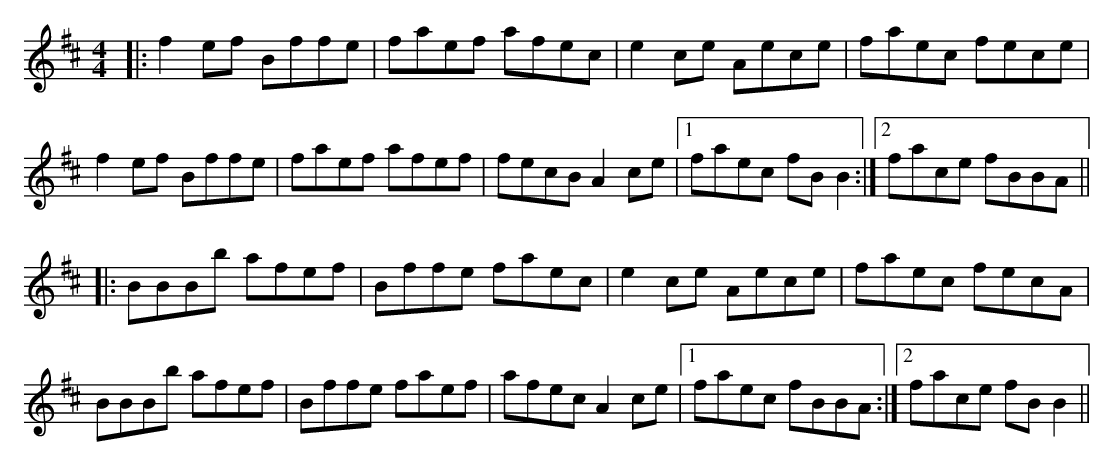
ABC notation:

X:1
M:4/4
K:Bmin
|:f2 ef Bffe|faef afec|e2 ce Aece|faec fece|
f2 ef Bffe|faef afef|fecB A2 ce|1 faec fBB2:|2 face fBBA||
|:BBBb afef|Bffe faec|e2 ce Aece|faec fecA|
BBBb afef|Bffe faef|afec A2 ce|1 faec fBBA:|2 face fBB2||
